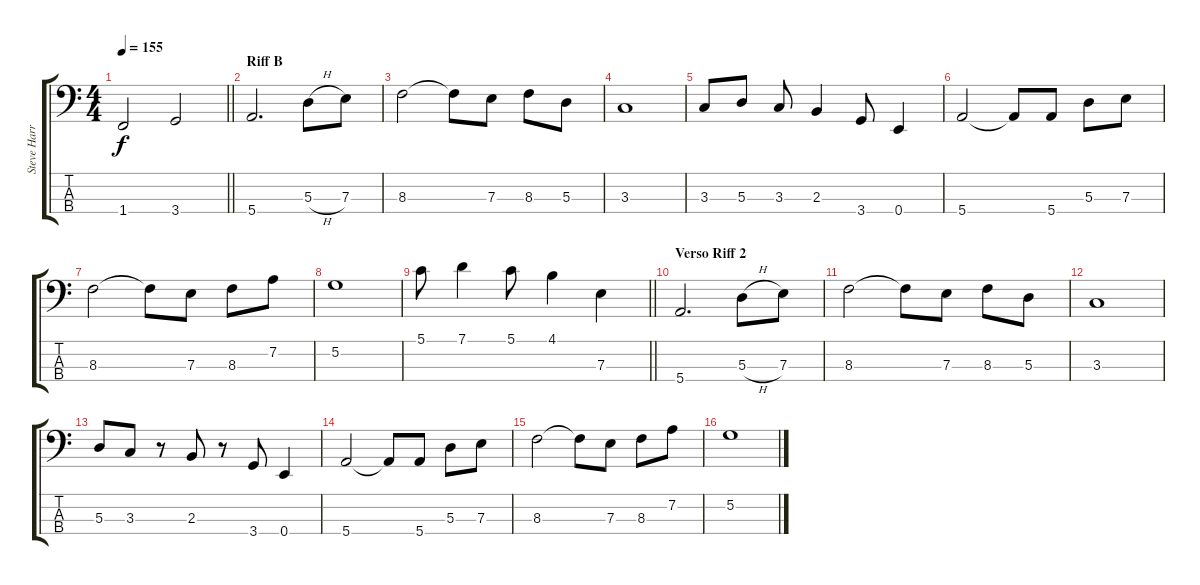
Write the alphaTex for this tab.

\track ("Steve Harris" "Steve Harr") {instrument electricbassfinger}
\staff {score tabs}
\tuning (G2 D2 A1 E1) {hide}
\ts (4 4)
\tempo 155
\clef f4
\barLineRight lightlight
\ks c
1.4.2{dy f} 3.4.2 |
\section ("" "Riff B")
5.4.2{d} 5.3{h}.8 7.3.8 |
8.3.2 8.3{t}.8 7.3.8 8.3.8 5.3.8 |
3.3.1 |
3.3.8 5.3.8 3.3.8 2.3.4 3.4.8 0.4.4 |
5.4.2 5.4{t}.8 5.4.8 5.3.8 7.3.8 |
8.3.2 8.3{t}.8 7.3.8 8.3.8 7.2.8 |
5.2.1 |
\barLineRight lightlight
5.1.8 7.1.4 5.1.8 4.1.4 7.3.4 |
\section ("" "Verso Riff 2")
5.4.2{d} 5.3{h}.8 7.3.8 |
8.3.2 8.3{t}.8 7.3.8 8.3.8 5.3.8 |
3.3.1 |
5.3.8 3.3.8 r.8 2.3.8 r.8 3.4.8 0.4.4 |
5.4.2 5.4{t}.8 5.4.8 5.3.8 7.3.8 |
8.3.2 8.3{t}.8 7.3.8 8.3.8 7.2.8 |
5.2.1
